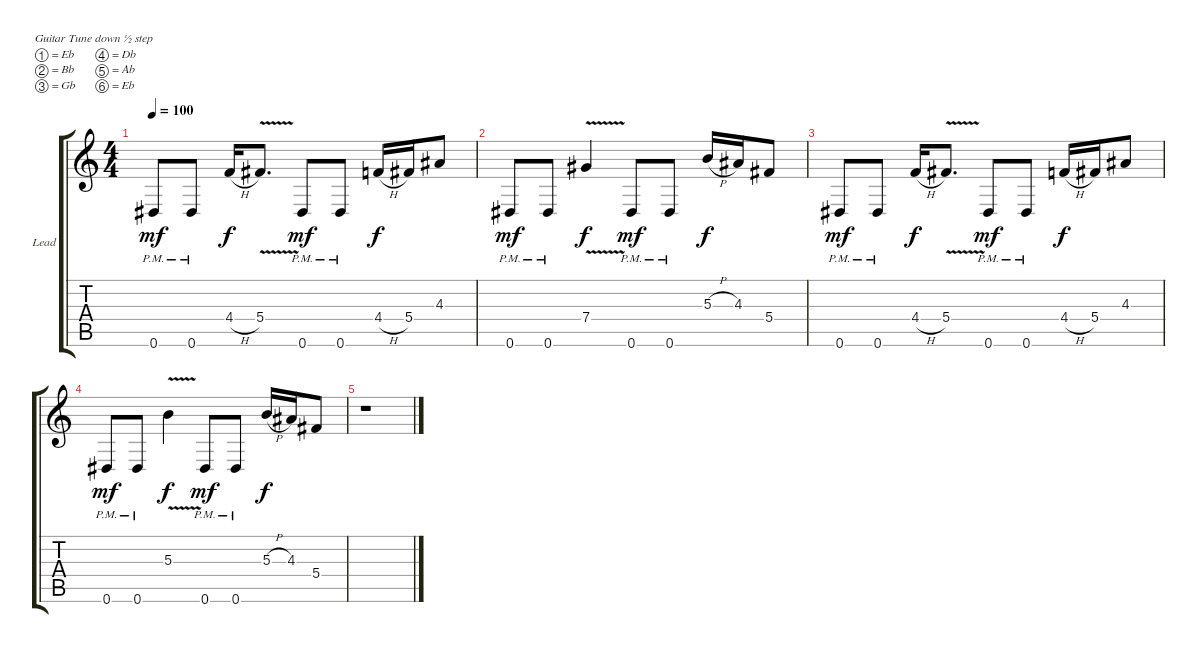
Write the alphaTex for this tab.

\defaultSystemsLayout 4
\bracketExtendMode groupsimilarinstruments
\firstSystemTrackNameOrientation horizontal
\otherSystemsTrackNameOrientation horizontal
\track ("Marty Friedman " "Lead") {instrument distortionguitar}
\staff {score tabs}
\tuning (Eb4 Bb3 Gb3 Db3 Ab2 Eb2)
\ts (4 4)
\tempo 100
\clef g2
\scale
0.333333
\ks c
0.6{pm}.8{dy mf} 0.6{pm}.8 4.4{h}.16{dy f} 5.4{v}.8{d} 0.6{pm}.8{dy mf} 0.6{pm}.8 4.4{h}.16{dy f} 5.4.16 4.3.8 |
0.6{pm}.8{dy mf} 0.6{pm}.8 7.4{v}.4{dy f} 0.6{pm}.8{dy mf} 0.6{pm}.8 5.3{h}.16{dy f} 4.3.16 5.4.8 |
0.6{pm}.8{dy mf} 0.6{pm}.8 4.4{h}.16{dy f} 5.4{v}.8{d} 0.6{pm}.8{dy mf} 0.6{pm}.8 4.4{h}.16{dy f} 5.4.16 4.3.8 |
0.6{pm}.8{dy mf} 0.6{pm}.8 5.3{v}.4{dy f} 0.6{pm}.8{dy mf} 0.6{pm}.8 5.3{h}.16{dy f} 4.3.16 5.4.8 |
r.1
